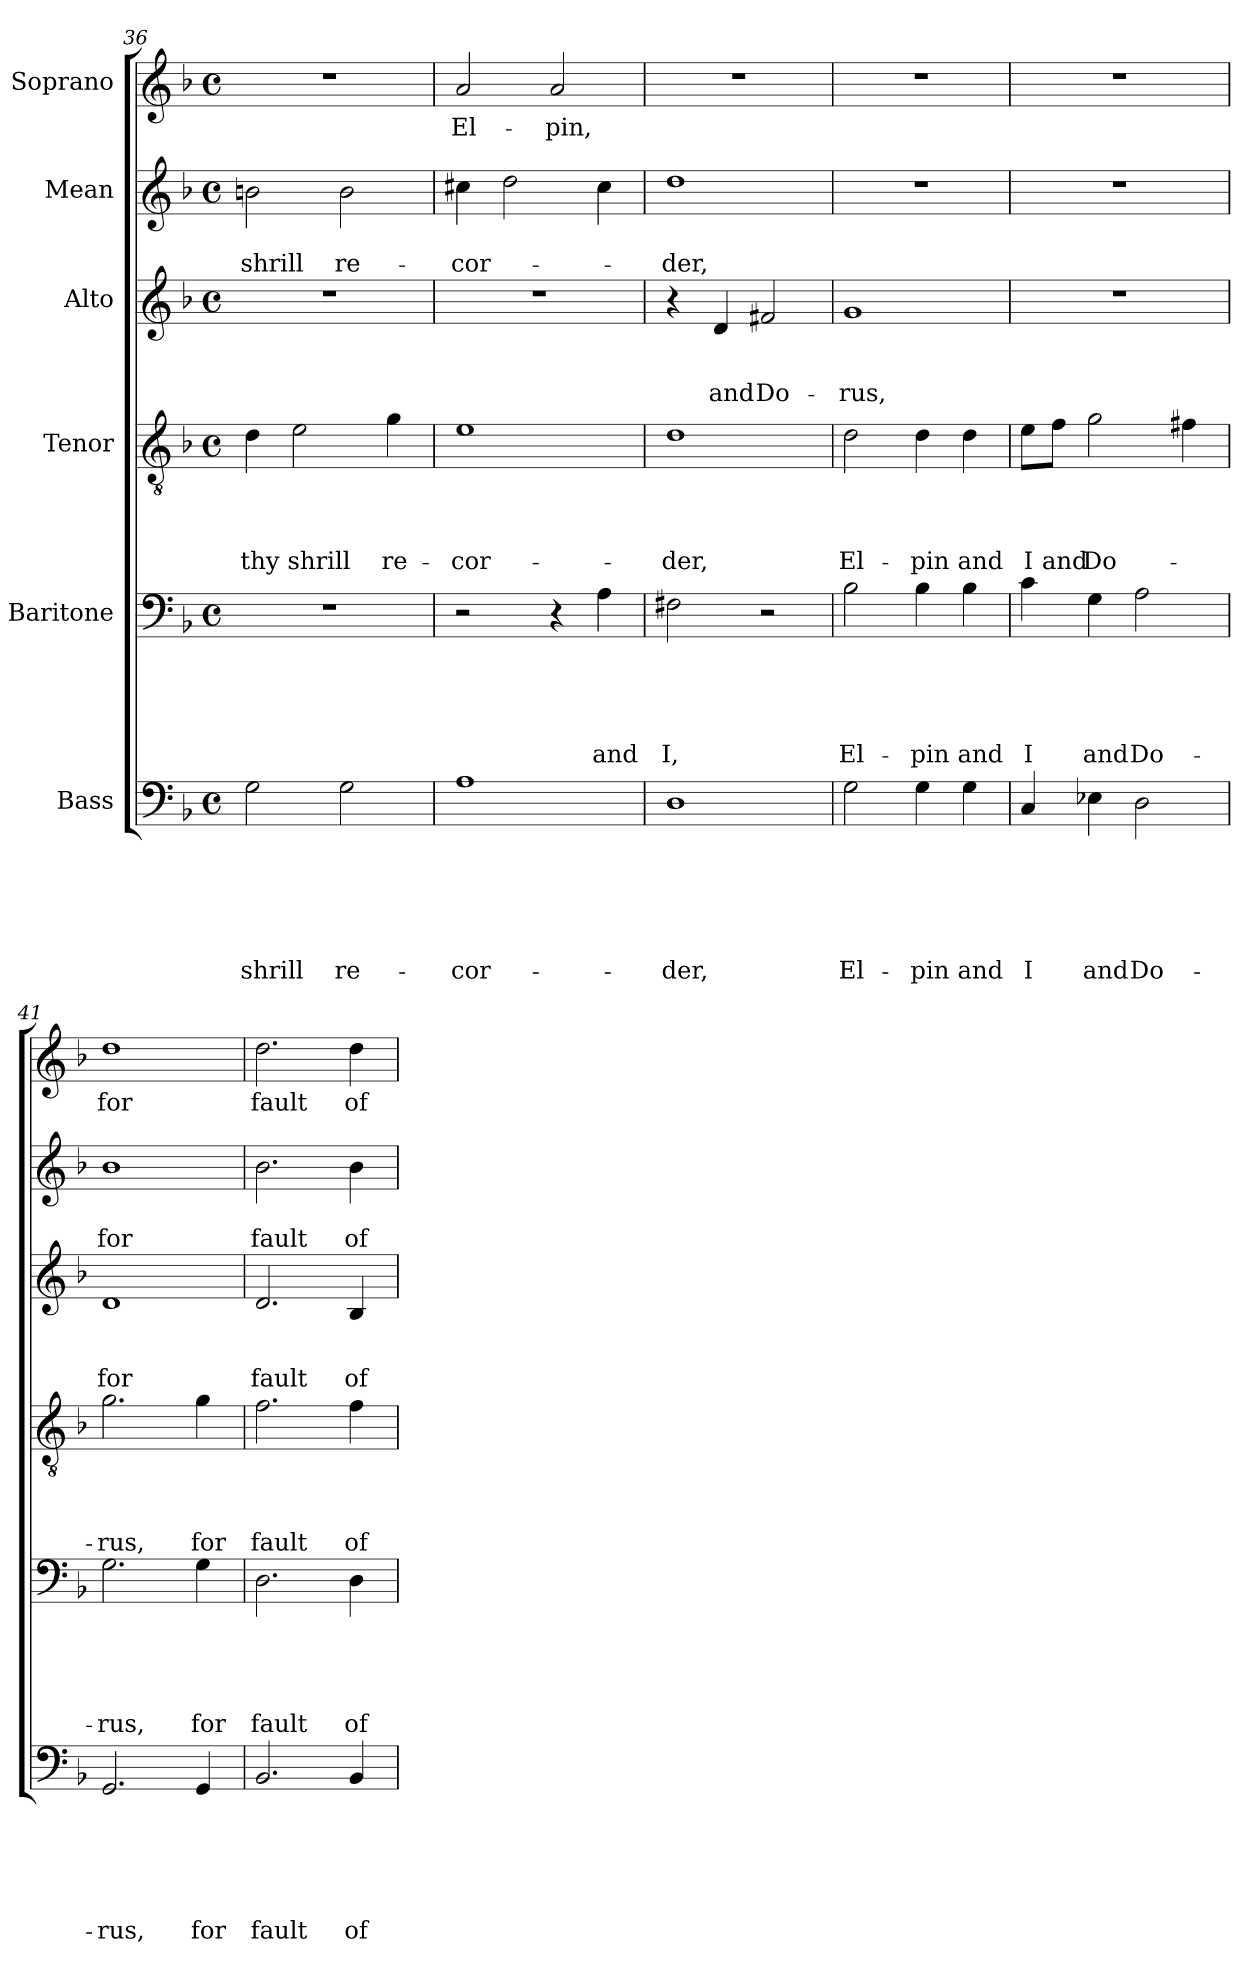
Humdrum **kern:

**kern	**text	**text	**text	**text	**text	**text	**kern	**text	**text	**text	**text	**text	**kern	**text	**text	**text	**text	**kern	**text	**text	**text	**kern	**text	**text	**kern	**text
*part6	*part6	*part6	*part6	*part6	*part6	*part6	*part5	*part5	*part5	*part5	*part5	*part5	*part4	*part4	*part4	*part4	*part4	*part3	*part3	*part3	*part3	*part2	*part2	*part2	*part1	*part1
*staff6	*staff6	*staff6	*staff6	*staff6	*staff6	*staff6	*staff5	*staff5	*staff5	*staff5	*staff5	*staff5	*staff4	*staff4	*staff4	*staff4	*staff4	*staff3	*staff3	*staff3	*staff3	*staff2	*staff2	*staff2	*staff1	*staff1
*I"Bass	*	*	*	*	*	*	*I"Baritone	*	*	*	*	*	*I"Tenor	*	*	*	*	*I"Alto	*	*	*	*I"Mean	*	*	*I"Soprano	*
*clefF4	*	*	*	*	*	*	*clefF4	*	*	*	*	*	*clefGv2	*	*	*	*	*clefG2	*	*	*	*clefG2	*	*	*clefG2	*
*k[b-]	*	*	*	*	*	*	*k[b-]	*	*	*	*	*	*k[b-]	*	*	*	*	*k[b-]	*	*	*	*k[b-]	*	*	*k[b-]	*
*F:	*	*	*	*	*	*	*F:	*	*	*	*	*	*F:	*	*	*	*	*F:	*	*	*	*F:	*	*	*F:	*
*M4/4	*	*	*	*	*	*	*M4/4	*	*	*	*	*	*M4/4	*	*	*	*	*M4/4	*	*	*	*M4/4	*	*	*M4/4	*
*met(c)	*	*	*	*	*	*	*met(c)	*	*	*	*	*	*met(c)	*	*	*	*	*met(c)	*	*	*	*met(c)	*	*	*met(c)	*
=36	=36	=36	=36	=36	=36	=36	=36	=36	=36	=36	=36	=36	=36	=36	=36	=36	=36	=36	=36	=36	=36	=36	=36	=36	=36	=36
!	!	!	!	!	!	!LO:LY:b	!	!	!	!	!	!	!	!	!	!	!LO:LY:b	!	!	!	!	!	!	!LO:LY:b	!	!
2G\	.	.	.	.	.	shrill	1r	.	.	.	.	.	4d\	.	.	.	thy	1r	.	.	.	2bn\	.	shrill	1r	.
!	!	!	!	!	!	!	!	!	!	!	!	!	!	!	!	!	!LO:LY:b	!	!	!	!	!	!	!	!	!
.	.	.	.	.	.	.	.	.	.	.	.	.	2e\	.	.	.	shrill	.	.	.	.	.	.	.	.	.
!	!	!	!	!	!	!LO:LY:b	!	!	!	!	!	!	!	!	!	!	!	!	!	!	!	!	!	!LO:LY:b	!	!
2G\	.	.	.	.	.	re-	.	.	.	.	.	.	.	.	.	.	.	.	.	.	.	2b\	.	re-	.	.
!	!	!	!	!	!	!	!	!	!	!	!	!	!	!	!	!	!LO:LY:b	!	!	!	!	!	!	!	!	!
.	.	.	.	.	.	.	.	.	.	.	.	.	4g\	.	.	.	re-	.	.	.	.	.	.	.	.	.
=37	=37	=37	=37	=37	=37	=37	=37	=37	=37	=37	=37	=37	=37	=37	=37	=37	=37	=37	=37	=37	=37	=37	=37	=37	=37	=37
!	!	!	!	!	!	!LO:LY:b	!	!	!	!	!	!	!	!	!	!	!LO:LY:b	!	!	!	!	!	!	!LO:LY:b	!	!LO:LY:b
1A	.	.	.	.	.	-cor-	2r	.	.	.	.	.	1e	.	.	.	-cor-	1r	.	.	.	4cc#X\	.	-cor-	2a/	El-
.	.	.	.	.	.	.	.	.	.	.	.	.	.	.	.	.	.	.	.	.	.	2dd\	.	.	.	.
!	!	!	!	!	!	!	!	!	!	!	!	!	!	!	!	!	!	!	!	!	!	!	!	!	!	!LO:LY:b
.	.	.	.	.	.	.	4r	.	.	.	.	.	.	.	.	.	.	.	.	.	.	.	.	.	2a/	-pin,
!	!	!	!	!	!	!	!	!	!	!	!	!LO:LY:b	!	!	!	!	!	!	!	!	!	!	!	!	!	!
.	.	.	.	.	.	.	4A\	.	.	.	.	and	.	.	.	.	.	.	.	.	.	4cc#\	.	.	.	.
=38	=38	=38	=38	=38	=38	=38	=38	=38	=38	=38	=38	=38	=38	=38	=38	=38	=38	=38	=38	=38	=38	=38	=38	=38	=38	=38
!	!	!	!	!	!	!LO:LY:b	!	!	!	!	!	!LO:LY:b	!	!	!	!	!LO:LY:b	!	!	!	!	!	!	!LO:LY:b	!	!
1D	.	.	.	.	.	-der,	2F#X\	.	.	.	.	I,	1d	.	.	.	-der,	4r	.	.	.	1dd	.	-der,	1r	.
!	!	!	!	!	!	!	!	!	!	!	!	!	!	!	!	!	!	!	!	!	!LO:LY:b	!	!	!	!	!
.	.	.	.	.	.	.	.	.	.	.	.	.	.	.	.	.	.	4d/	.	.	and	.	.	.	.	.
!	!	!	!	!	!	!	!	!	!	!	!	!	!	!	!	!	!	!	!	!	!LO:LY:b	!	!	!	!	!
.	.	.	.	.	.	.	2r	.	.	.	.	.	.	.	.	.	.	2f#X/	.	.	Do-	.	.	.	.	.
=39	=39	=39	=39	=39	=39	=39	=39	=39	=39	=39	=39	=39	=39	=39	=39	=39	=39	=39	=39	=39	=39	=39	=39	=39	=39	=39
!	!	!	!	!	!	!LO:LY:b	!	!	!	!	!	!LO:LY:b	!	!	!	!	!LO:LY:b	!	!	!	!LO:LY:b	!	!	!	!	!
2G\	.	.	.	.	.	El-	2B-\	.	.	.	.	El-	2d\	.	.	.	El-	1g	.	.	-rus,	1r	.	.	1r	.
!	!	!	!	!	!	!LO:LY:b	!	!	!	!	!	!LO:LY:b	!	!	!	!	!LO:LY:b	!	!	!	!	!	!	!	!	!
4G\	.	.	.	.	.	-pin	4B-\	.	.	.	.	-pin	4d\	.	.	.	-pin	.	.	.	.	.	.	.	.	.
!	!	!	!	!	!	!LO:LY:b	!	!	!	!	!	!LO:LY:b	!	!	!	!	!LO:LY:b	!	!	!	!	!	!	!	!	!
4G\	.	.	.	.	.	and	4B-\	.	.	.	.	and	4d\	.	.	.	and	.	.	.	.	.	.	.	.	.
!!LO:LB:g=z
=40	=40	=40	=40	=40	=40	=40	=40	=40	=40	=40	=40	=40	=40	=40	=40	=40	=40	=40	=40	=40	=40	=40	=40	=40	=40	=40
!	!	!	!	!	!	!LO:LY:b	!	!	!	!	!	!LO:LY:b	!	!	!	!	!LO:LY:b:rj	!	!	!	!	!	!	!	!	!
4C/	.	.	.	.	.	I	4c\	.	.	.	.	I	8e\L	.	.	.	I	1r	.	.	.	1r	.	.	1r	.
!	!	!	!	!	!	!	!	!	!	!	!	!	!	!	!	!	!LO:LY:b	!	!	!	!	!	!	!	!	!
.	.	.	.	.	.	.	.	.	.	.	.	.	8f\J	.	.	.	and	.	.	.	.	.	.	.	.	.
!	!	!	!	!	!	!LO:LY:b	!	!	!	!	!	!LO:LY:b	!	!	!	!	!LO:LY:b	!	!	!	!	!	!	!	!	!
4E-X\	.	.	.	.	.	and	4G\	.	.	.	.	and	2g\	.	.	.	Do-	.	.	.	.	.	.	.	.	.
!	!	!	!	!	!	!LO:LY:b	!	!	!	!	!	!LO:LY:b	!	!	!	!	!	!	!	!	!	!	!	!	!	!
2D\	.	.	.	.	.	Do-	2A\	.	.	.	.	Do-	.	.	.	.	.	.	.	.	.	.	.	.	.	.
.	.	.	.	.	.	.	.	.	.	.	.	.	4f#X\	.	.	.	.	.	.	.	.	.	.	.	.	.
=41	=41	=41	=41	=41	=41	=41	=41	=41	=41	=41	=41	=41	=41	=41	=41	=41	=41	=41	=41	=41	=41	=41	=41	=41	=41	=41
!	!	!	!	!	!	!LO:LY:b	!	!	!	!	!	!LO:LY:b	!	!	!	!	!LO:LY:b	!	!	!	!LO:LY:b	!	!	!LO:LY:b	!	!LO:LY:b
2.GG/	.	.	.	.	.	-rus,	2.G\	.	.	.	.	-rus,	2.g\	.	.	.	-rus,	1d	.	.	for	1b-	.	for	1dd	for
!	!	!	!	!	!	!LO:LY:b	!	!	!	!	!	!LO:LY:b	!	!	!	!	!LO:LY:b	!	!	!	!	!	!	!	!	!
4GG/	.	.	.	.	.	for	4G\	.	.	.	.	for	4g\	.	.	.	for	.	.	.	.	.	.	.	.	.
=42	=42	=42	=42	=42	=42	=42	=42	=42	=42	=42	=42	=42	=42	=42	=42	=42	=42	=42	=42	=42	=42	=42	=42	=42	=42	=42
!	!	!	!	!	!	!LO:LY:b	!	!	!	!	!	!LO:LY:b	!	!	!	!	!LO:LY:b	!	!	!	!LO:LY:b	!	!	!LO:LY:b	!	!LO:LY:b
2.BB-/	.	.	.	.	.	fault	2.D\	.	.	.	.	fault	2.f\	.	.	.	fault	2.d/	.	.	fault	2.b-\	.	fault	2.dd\	fault
!	!	!	!	!	!	!LO:LY:b	!	!	!	!	!	!LO:LY:b	!	!	!	!	!LO:LY:b	!	!	!	!LO:LY:b	!	!	!LO:LY:b	!	!LO:LY:b
4BB-/	.	.	.	.	.	of	4D\	.	.	.	.	of	4f\	.	.	.	of	4B-/	.	.	of	4b-\	.	of	4dd\	of
=	=	=	=	=	=	=	=	=	=	=	=	=	=	=	=	=	=	=	=	=	=	=	=	=	=	=
*-	*-	*-	*-	*-	*-	*-	*-	*-	*-	*-	*-	*-	*-	*-	*-	*-	*-	*-	*-	*-	*-	*-	*-	*-	*-	*-
